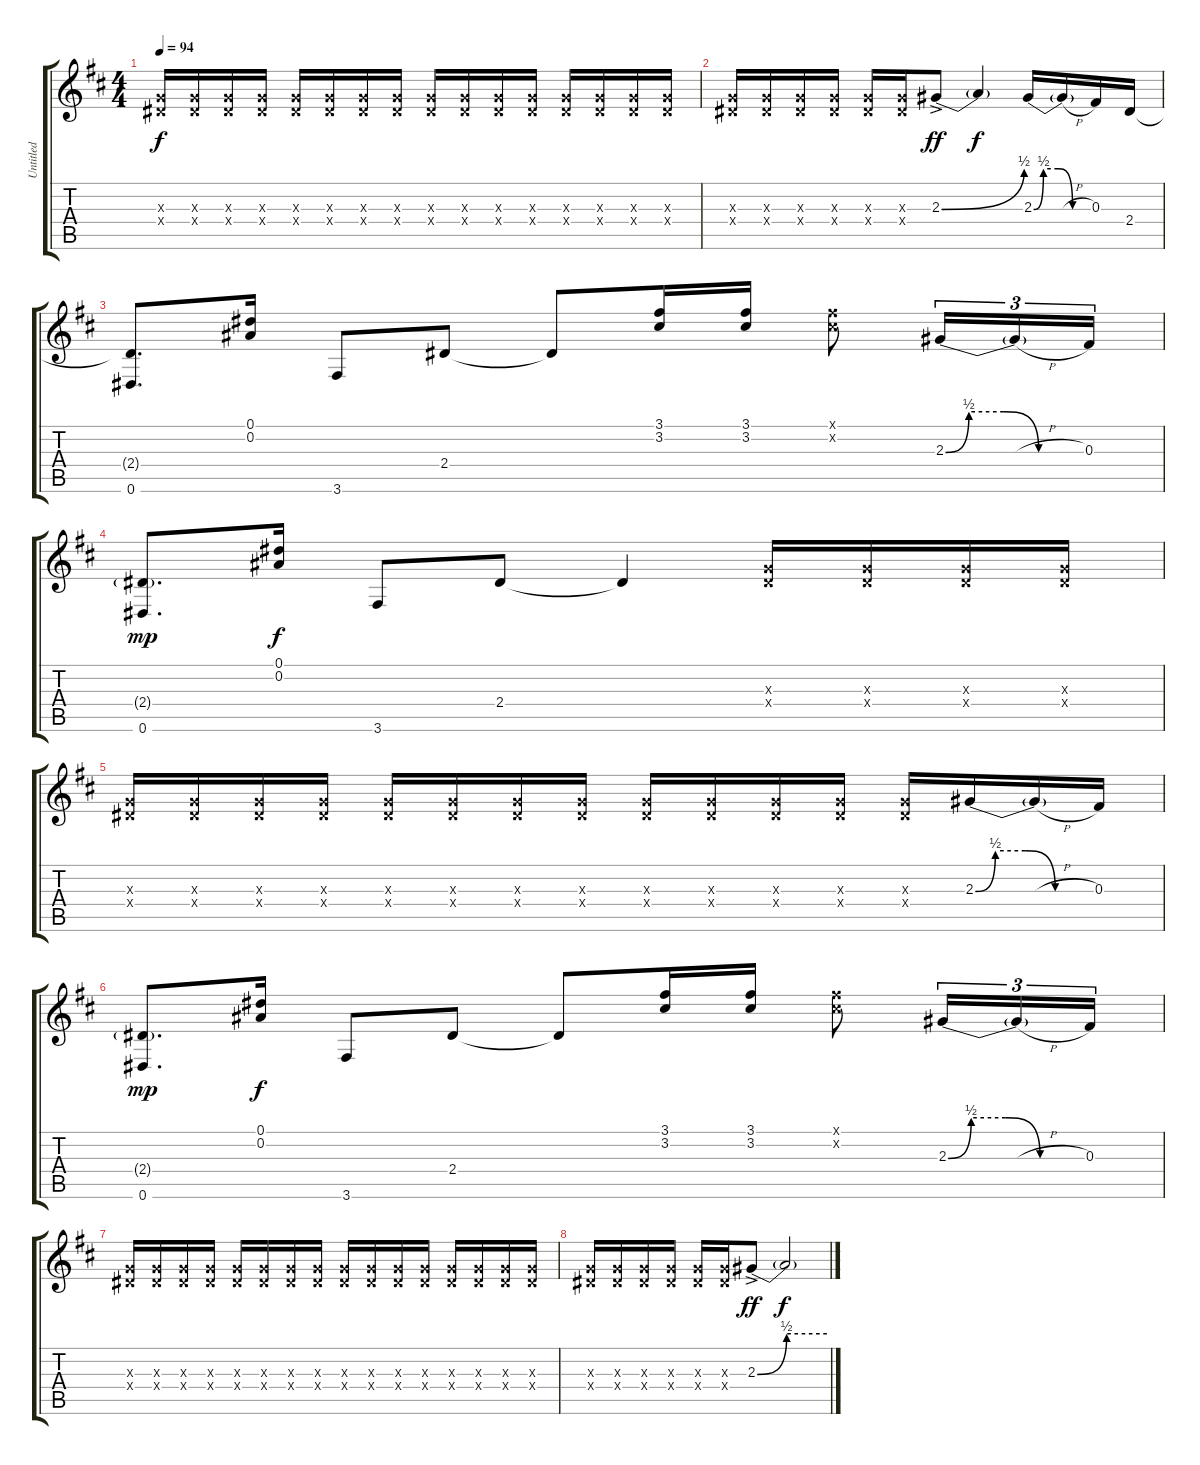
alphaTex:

\track ("Untitled" "Untitled") {instrument overdrivenguitar}
\staff {score tabs}
\tuning (Eb4 Bb3 Gb3 Db3 Ab2 Eb2) {hide}
\ts (4 4)
\tempo 94
\clef g2
\ks d
(1.3{x} 2.4{x}).16{dy f} (1.3{x} 2.4{x}).16 (1.3{x} 2.4{x}).16 (1.3{x} 2.4{x}).16 (1.3{x} 2.4{x}).16 (1.3{x} 2.4{x}).16 (1.3{x} 2.4{x}).16 (1.3{x} 2.4{x}).16 (1.3{x} 2.4{x}).16 (1.3{x} 2.4{x}).16 (1.3{x} 2.4{x}).16 (1.3{x} 2.4{x}).16 (1.3{x} 2.4{x}).16 (1.3{x} 2.4{x}).16 (1.3{x} 2.4{x}).16 (1.3{x} 2.4{x}).16 |
(1.3{x} 2.4{x}).16 (1.3{x} 2.4{x}).16 (1.3{x} 2.4{x}).16 (1.3{x} 2.4{x}).16 (1.3{x} 2.4{x}).16 (1.3{x} 2.4{x}).16 2.3{be (bend 0 0 60 2) ac}.8{dy ff} 2.3{t}.4{dy f} 2.3{be (custom 0 0 10 2 25 2 40 0 60 0)}.16 2.3{h t}.16 0.3.16 2.4.16 |
(2.4{t} 0.6).8{d} (0.1 0.2).16 3.6.8 2.4.8 2.4{t}.8 (3.1 3.2).16 (3.1 3.2).16 (3.1{x} 3.2{x}).8 2.3{be (custom 0 0 10 2 25 2 40 0 60 0)}.16{tu (3 2)} 2.3{h t}.16{tu (3 2)} 0.3.16{tu (3 2)} |
(2.4{g} 0.6).8{d dy mp} (0.1 0.2).16{dy f} 3.6.8 2.4.8 2.4{t}.4 (1.3{x} 2.4{x}).16 (1.3{x} 2.4{x}).16 (1.3{x} 2.4{x}).16 (1.3{x} 2.4{x}).16 |
(1.3{x} 2.4{x}).16 (1.3{x} 2.4{x}).16 (1.3{x} 2.4{x}).16 (1.3{x} 2.4{x}).16 (1.3{x} 2.4{x}).16 (1.3{x} 2.4{x}).16 (1.3{x} 2.4{x}).16 (1.3{x} 2.4{x}).16 (1.3{x} 2.4{x}).16 (1.3{x} 2.4{x}).16 (1.3{x} 2.4{x}).16 (1.3{x} 2.4{x}).16 (1.3{x} 2.4{x}).16 2.3{be (custom 0 0 10 2 25 2 40 0 60 0)}.16 2.3{h t}.16 0.3.16 |
(2.4{g} 0.6).8{d dy mp} (0.1 0.2).16{dy f} 3.6.8 2.4.8 2.4{t}.8 (3.1 3.2).16 (3.1 3.2).16 (3.1{x} 3.2{x}).8 2.3{be (custom 0 0 10 2 25 2 40 0 60 0)}.16{tu (3 2)} 2.3{h t}.16{tu (3 2)} 0.3.16{tu (3 2)} |
(1.3{x} 2.4{x}).16 (1.3{x} 2.4{x}).16 (1.3{x} 2.4{x}).16 (1.3{x} 2.4{x}).16 (1.3{x} 2.4{x}).16 (1.3{x} 2.4{x}).16 (1.3{x} 2.4{x}).16 (1.3{x} 2.4{x}).16 (1.3{x} 2.4{x}).16 (1.3{x} 2.4{x}).16 (1.3{x} 2.4{x}).16 (1.3{x} 2.4{x}).16 (1.3{x} 2.4{x}).16 (1.3{x} 2.4{x}).16 (1.3{x} 2.4{x}).16 (1.3{x} 2.4{x}).16 |
(1.3{x} 2.4{x}).16 (1.3{x} 2.4{x}).16 (1.3{x} 2.4{x}).16 (1.3{x} 2.4{x}).16 (1.3{x} 2.4{x}).16 (1.3{x} 2.4{x}).16 2.3{be (bend 0 0 60 2) ac}.8{dy ff} 2.3{be (hold 0 2 60 2) t}.2{dy f}
